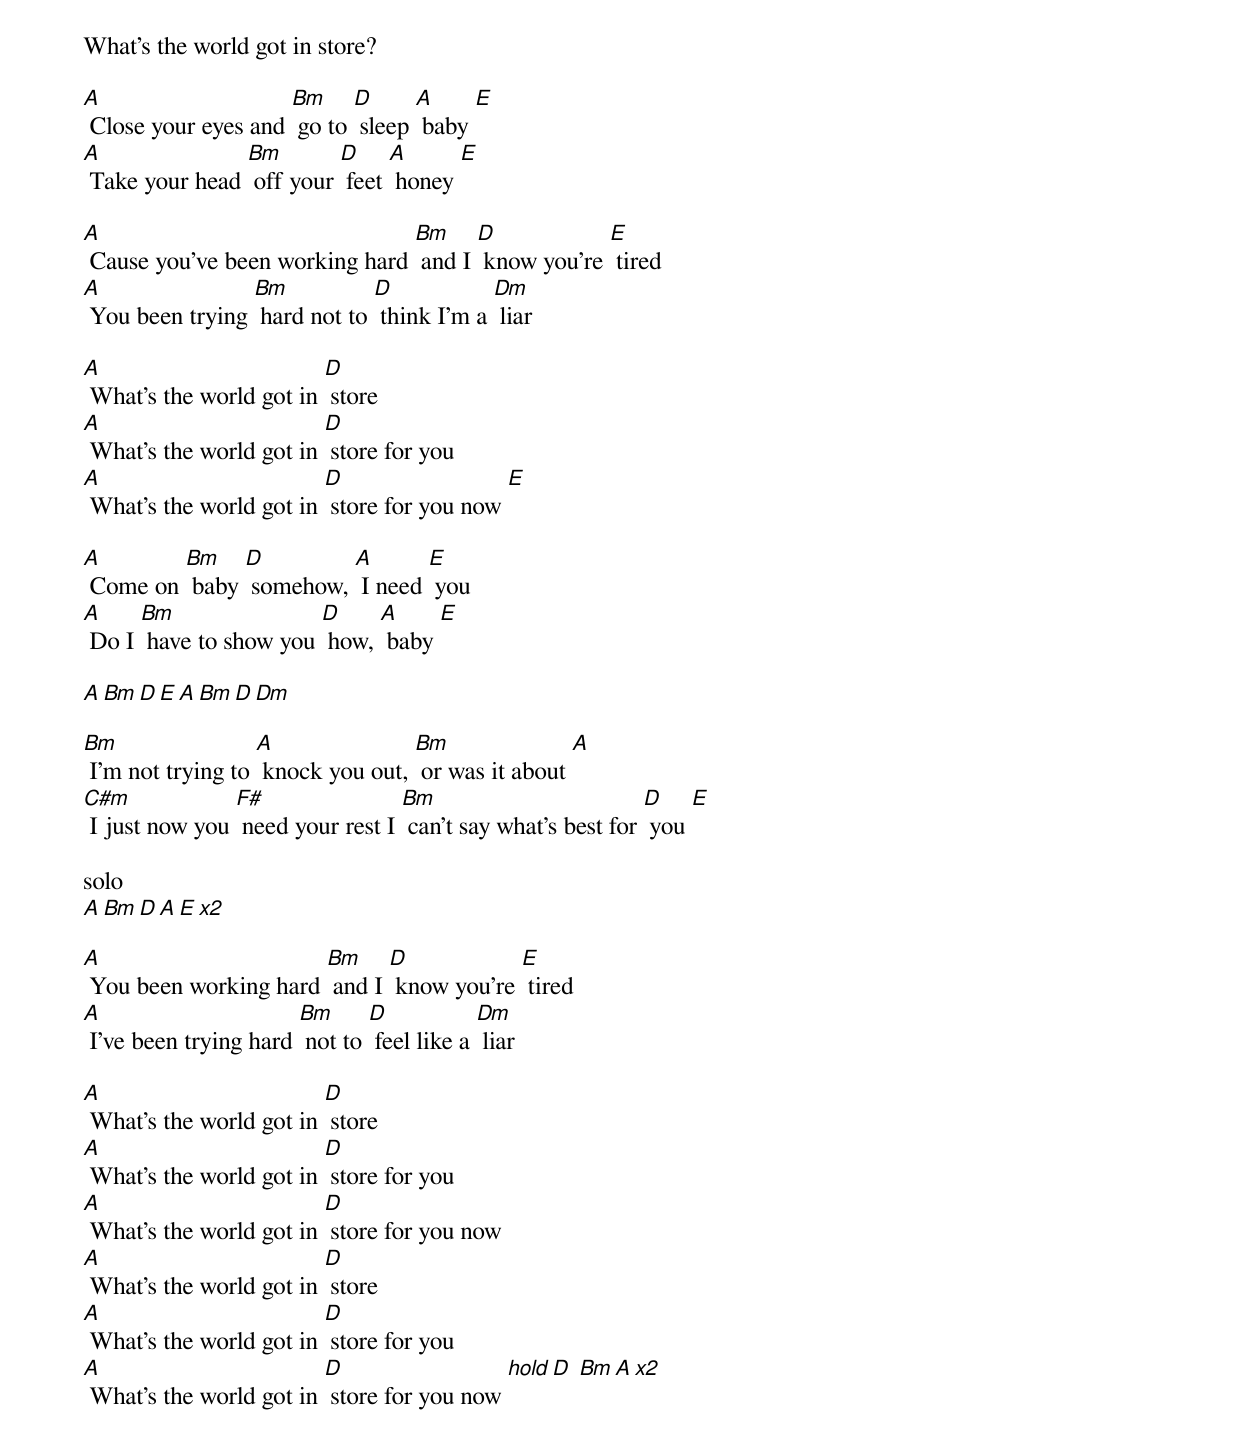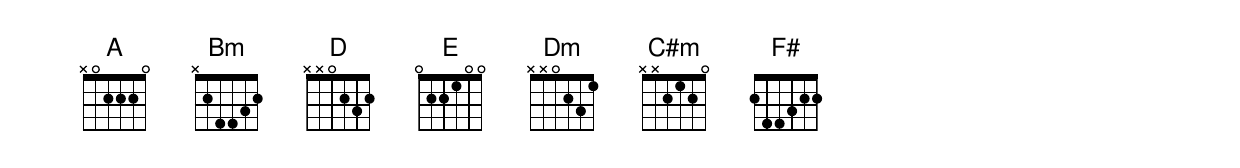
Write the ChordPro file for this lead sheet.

What's the world got in store?

[A] Close your eyes and [Bm] go to [D] sleep [A] baby [E]
[A] Take your head [Bm] off your [D] feet [A] honey [E]

[A] Cause you've been working hard [Bm] and I [D] know you're [E] tired
[A] You been trying [Bm] hard not to [D] think I'm a [Dm] liar

[A] What's the world got in [D] store
[A] What's the world got in [D] store for you
[A] What's the world got in [D] store for you now [E]

[A] Come on [Bm] baby [D] somehow, [A] I need [E] you
[A] Do I [Bm] have to show you [D] how, [A] baby [E]

[A Bm D E A Bm D Dm]

[Bm] I'm not trying to [A] knock you out, [Bm] or was it about [A]
[C#m] I just now you [F#] need your rest I [Bm] can't say what's best for [D] you [E]

solo
[A Bm D A E x2]

[A] You been working hard [Bm] and I [D] know you're [E] tired
[A] I've been trying hard [Bm] not to [D] feel like a [Dm] liar

[A] What's the world got in [D] store
[A] What's the world got in [D] store for you
[A] What's the world got in [D] store for you now
[A] What's the world got in [D] store
[A] What's the world got in [D] store for you
[A] What's the world got in [D] store for you now [hold D] [Bm A x2]
